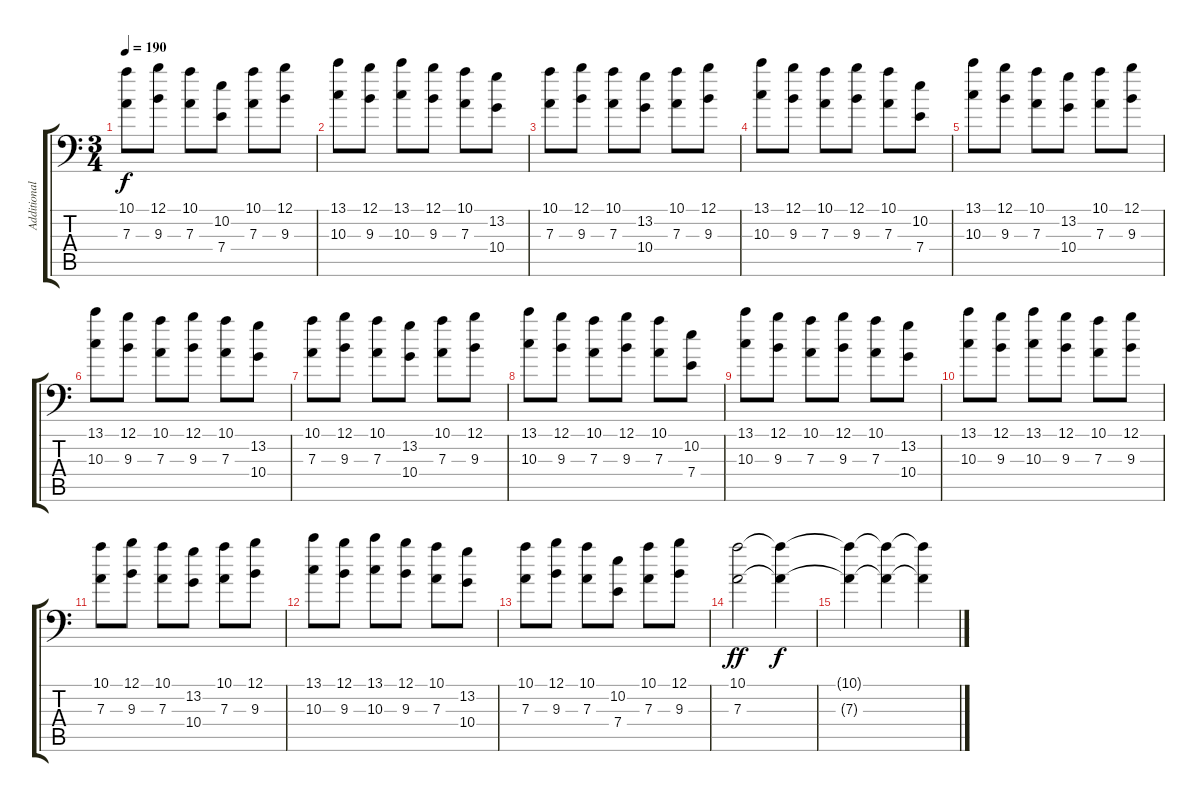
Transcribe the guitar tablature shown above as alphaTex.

\track ("Additional guitar" "Additional") {instrument distortionguitar}
\staff {score tabs}
\tuning (B3 Gb3 D3 A2 E2 A1) {hide}
\ts (3 4)
\tempo 190
\clef f4
\ks c
(10.1 7.3).8{dy f} (12.1 9.3).8 (10.1 7.3).8 (10.2 7.4).8 (10.1 7.3).8 (12.1 9.3).8 |
(13.1 10.3).8 (12.1 9.3).8 (13.1 10.3).8 (12.1 9.3).8 (10.1 7.3).8 (13.2 10.4).8 |
(10.1 7.3).8 (12.1 9.3).8 (10.1 7.3).8 (13.2 10.4).8 (10.1 7.3).8 (12.1 9.3).8 |
(13.1 10.3).8 (12.1 9.3).8 (10.1 7.3).8 (12.1 9.3).8 (10.1 7.3).8 (10.2 7.4).8 |
(13.1 10.3).8 (12.1 9.3).8 (10.1 7.3).8 (13.2 10.4).8 (10.1 7.3).8 (12.1 9.3).8 |
(13.1 10.3).8 (12.1 9.3).8 (10.1 7.3).8 (12.1 9.3).8 (10.1 7.3).8 (13.2 10.4).8 |
(10.1 7.3).8 (12.1 9.3).8 (10.1 7.3).8 (13.2 10.4).8 (10.1 7.3).8 (12.1 9.3).8 |
(13.1 10.3).8 (12.1 9.3).8 (10.1 7.3).8 (12.1 9.3).8 (10.1 7.3).8 (10.2 7.4).8 |
(13.1 10.3).8 (12.1 9.3).8 (10.1 7.3).8 (12.1 9.3).8 (10.1 7.3).8 (13.2 10.4).8 |
(13.1 10.3).8 (12.1 9.3).8 (13.1 10.3).8 (12.1 9.3).8 (10.1 7.3).8 (12.1 9.3).8 |
(10.1 7.3).8 (12.1 9.3).8 (10.1 7.3).8 (13.2 10.4).8 (10.1 7.3).8 (12.1 9.3).8 |
(13.1 10.3).8 (12.1 9.3).8 (13.1 10.3).8 (12.1 9.3).8 (10.1 7.3).8 (13.2 10.4).8 |
(10.1 7.3).8 (12.1 9.3).8 (10.1 7.3).8 (10.2 7.4).8 (10.1 7.3).8 (12.1 9.3).8 |
(10.1 7.3).2{dy ff} (10.1{t} 7.3{t}).4{dy f} |
(10.1{t} 7.3{t}).4{volume 4 instrument distortionguitar} (10.1{t} 7.3{t}).4 (10.1{t} 7.3{t}).4
